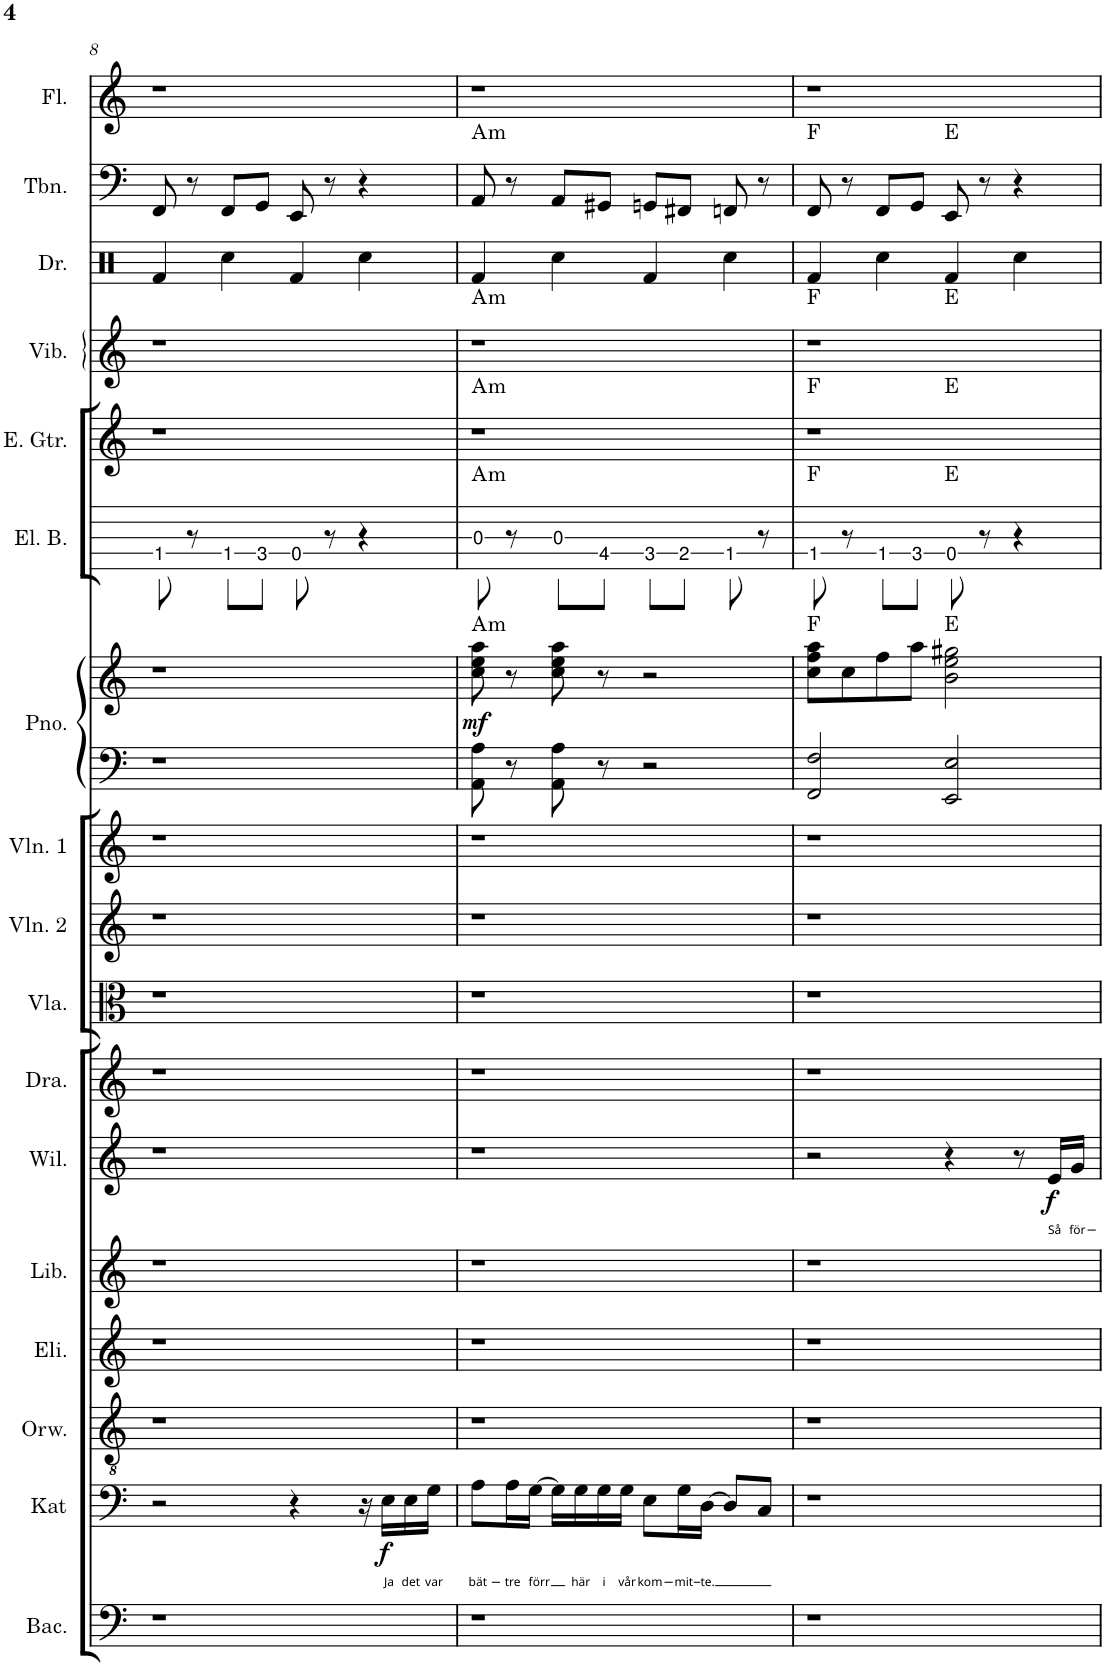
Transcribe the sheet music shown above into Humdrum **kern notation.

**kern	**kern	**text	**dynam	**kern	**kern	**kern	**kern	**text	**dynam	**kern	**kern	**kern	**kern	**kern	**kern	**dynam	**harte	**kern	**kern	**kern	**harte	**kern	**kern	**harte	**kern
*part17	*part16	*part16	*part16	*part15	*part14	*part13	*part12	*part12	*part12	*part11	*part10	*part9	*part8	*part7	*part7	*part7	*part7	*part6	*part5	*part4	*part4	*part3	*part2	*part2	*part1
*staff18	*staff17	*staff17	*staff17	*staff16	*staff15	*staff14	*staff13	*staff13	*staff13	*staff12	*staff11	*staff10	*staff9	*staff8	*staff7	*staff7/8	*	*staff6	*staff5	*staff4	*	*staff3	*staff2	*	*staff1
*I"Bacon	*I"Kat	*	*	*I"Orwen	*I"Elisabet	*I"Libby	*I"Wilma Shakespeare	*	*	*I"Drake	*I"Viola	*I"Violin 2	*I"Violin 1	*I"Piano	*	*	*	*I"5-str. Electric Bass	*I"Electric Guitar	*I"Vibraphone	*	*I"Drum Set	*I"Trombone	*	*I"Flute
*I'Bac.	*I'Kat	*	*	*I'Orw.	*I'Eli.	*I'Lib.	*I'Wil.	*	*	*I'Dra.	*I'Vla.	*I'Vln. 2	*I'Vln. 1	*I'Pno.	*	*	*	*I'El. B.	*I'E. Gtr.	*I'Vib.	*	*I'Dr.	*I'Tbn.	*	*I'Fl.
!!LO:PB:g=z
*clefF4	*clefF4	*	*	*clefGv2	*clefG2	*clefG2	*clefG2	*	*	*clefG2	*clefC3	*clefG2	*clefG2	*clefF4	*clefG2	*	*	*	*clefG2	*clefG2	*	*clefX	*clefF4	*	*clefG2
*	*	*	*	*Trd7c12	*	*	*	*	*	*	*	*	*	*	*	*	*	*Trd7c12	*Trd7c12	*	*	*	*	*	*Trd-7c-12
*k[]	*k[]	*	*	*k[]	*k[]	*k[]	*k[]	*	*	*k[]	*k[]	*k[]	*k[]	*k[]	*k[]	*	*	*k[]	*k[]	*k[]	*	*k[]	*k[]	*	*k[]
*M4/4	*M4/4	*	*	*M4/4	*M4/4	*M4/4	*M4/4	*	*	*M4/4	*M4/4	*M4/4	*M4/4	*M4/4	*M4/4	*	*	*M4/4	*M4/4	*M4/4	*	*M4/4	*M4/4	*	*M4/4
=8	=8	=8	=8	=8	=8	=8	=8	=8	=8	=8	=8	=8	=8	=8	=8	=8	=8	=8	=8	=8	=8	=8	=8	=8	=8
1r	2r	.	.	1r	1r	1r	1r	.	.	1r	1r	1r	1r	1r	1r	.	.	8FF\	1r	1r	.	4Rf/	8FF/	.	1r
.	.	.	.	.	.	.	.	.	.	.	.	.	.	.	.	.	.	8r	.	.	.	.	8r	.	.
.	.	.	.	.	.	.	.	.	.	.	.	.	.	.	.	.	.	8FF\L	.	.	.	4Rcc\	8FF/L	.	.
.	.	.	.	.	.	.	.	.	.	.	.	.	.	.	.	.	.	8GG\J	.	.	.	.	8GG/J	.	.
.	4r	.	.	.	.	.	.	.	.	.	.	.	.	.	.	.	.	8EE\	.	.	.	4Rf/	8EE/	.	.
.	.	.	.	.	.	.	.	.	.	.	.	.	.	.	.	.	.	8r	.	.	.	.	8r	.	.
.	16r	.	.	.	.	.	.	.	.	.	.	.	.	.	.	.	.	4r	.	.	.	4Rcc\	4r	.	.
!	!	!LO:LY:b	!LO:DY:b	!	!	!	!	!	!	!	!	!	!	!	!	!	!	!	!	!	!	!	!	!	!
.	16E\LL	Ja	f	.	.	.	.	.	.	.	.	.	.	.	.	.	.	.	.	.	.	.	.	.	.
!	!	!LO:LY:b	!	!	!	!	!	!	!	!	!	!	!	!	!	!	!	!	!	!	!	!	!	!	!
.	16E\	det	.	.	.	.	.	.	.	.	.	.	.	.	.	.	.	.	.	.	.	.	.	.	.
!	!	!LO:LY:b	!	!	!	!	!	!	!	!	!	!	!	!	!	!	!	!	!	!	!	!	!	!	!
.	16G\JJ	var	.	.	.	.	.	.	.	.	.	.	.	.	.	.	.	.	.	.	.	.	.	.	.
=9	=9	=9	=9	=9	=9	=9	=9	=9	=9	=9	=9	=9	=9	=9	=9	=9	=9	=9	=9	=9	=9	=9	=9	=9	=9
!	!	!LO:LY:b	!	!	!	!	!	!	!	!	!	!	!	!	!	!LO:DY:b	!LO:H:kt=m	!	!	!	!LO:H:kt=m	!	!	!LO:H:kt=m	!
1r	8A\L	bät-	.	1r	1r	1r	1r	.	.	1r	1r	1r	1r	8AA\ 8A\	8cc\ 8ee\ 8aa\	mf	A:min	8AA\	1r	1r	A:min	4Rf/	8AA/	A:min	1r
!	!	!LO:LY:b	!	!	!	!	!	!	!	!	!	!	!	!	!	!	!	!	!	!	!	!	!	!	!
.	16A\L	-tre	.	.	.	.	.	.	.	.	.	.	.	8r	8r	.	.	8r	.	.	.	.	8r	.	.
!	!	!LO:LY:b	!	!	!	!	!	!	!	!	!	!	!	!	!	!	!	!	!	!	!	!	!	!	!
.	[16G\JJ	förr	.	.	.	.	.	.	.	.	.	.	.	.	.	.	.	.	.	.	.	.	.	.	.
.	16G\LL]	.	.	.	.	.	.	.	.	.	.	.	.	8AA\ 8A\	8cc\ 8ee\ 8aa\	.	.	8AA\L	.	.	.	4Rcc\	8AA/L	.	.
!	!	!LO:LY:b	!	!	!	!	!	!	!	!	!	!	!	!	!	!	!	!	!	!	!	!	!	!	!
.	16G\	här	.	.	.	.	.	.	.	.	.	.	.	.	.	.	.	.	.	.	.	.	.	.	.
!	!	!LO:LY:b	!	!	!	!	!	!	!	!	!	!	!	!	!	!	!	!	!	!	!	!	!	!	!
.	16G\	i	.	.	.	.	.	.	.	.	.	.	.	8r	8r	.	.	8GG#\J	.	.	.	.	8GG#X/J	.	.
!	!	!LO:LY:b	!	!	!	!	!	!	!	!	!	!	!	!	!	!	!	!	!	!	!	!	!	!	!
.	16G\JJ	vår	.	.	.	.	.	.	.	.	.	.	.	.	.	.	.	.	.	.	.	.	.	.	.
!	!	!LO:LY:b	!	!	!	!	!	!	!	!	!	!	!	!	!	!	!	!	!	!	!	!	!	!	!
.	8E\L	kom-	.	.	.	.	.	.	.	.	.	.	.	2r	2r	.	.	8GG\L	.	.	.	4Rf/	8GGn/L	.	.
!	!	!LO:LY:b	!	!	!	!	!	!	!	!	!	!	!	!	!	!	!	!	!	!	!	!	!	!	!
.	16G\L	-mit-	.	.	.	.	.	.	.	.	.	.	.	.	.	.	.	8FF#\J	.	.	.	.	8FF#X/J	.	.
!	!	!LO:LY:b	!	!	!	!	!	!	!	!	!	!	!	!	!	!	!	!	!	!	!	!	!	!	!
.	[16D\JJ	-te.	.	.	.	.	.	.	.	.	.	.	.	.	.	.	.	.	.	.	.	.	.	.	.
.	8D/L]	.	.	.	.	.	.	.	.	.	.	.	.	.	.	.	.	8FF\	.	.	.	4Rcc\	8FFn/	.	.
.	8C/J	.	.	.	.	.	.	.	.	.	.	.	.	.	.	.	.	8r	.	.	.	.	8r	.	.
=10	=10	=10	=10	=10	=10	=10	=10	=10	=10	=10	=10	=10	=10	=10	=10	=10	=10	=10	=10	=10	=10	=10	=10	=10	=10
*	*	*	*	*	*	*	*	*	*	*	*	*	*	*	*	*	*	*	*	*^	*	*	*	*	*
1r	1r	.	.	1r	1r	1r	2r	.	.	1r	1r	1r	1r	2FF/ 2F/	8cc\ 8ff\ 8aa\L	.	F:maj	8FF\	1r	1r	2ryy	F:maj	4Rf/	8FF/	F:maj	1r
.	.	.	.	.	.	.	.	.	.	.	.	.	.	.	8cc\	.	.	8r	.	.	.	.	.	8r	.	.
.	.	.	.	.	.	.	.	.	.	.	.	.	.	.	8ff\	.	.	8FF\L	.	.	.	.	4Rcc\	8FF/L	.	.
.	.	.	.	.	.	.	.	.	.	.	.	.	.	.	8aa\J	.	.	8GG\J	.	.	.	.	.	8GG/J	.	.
.	.	.	.	.	.	.	4r	.	.	.	.	.	.	2EE/ 2E/	2b\ 2ee\ 2gg#X\	.	E:maj	8EE\	.	.	2ryy	E:maj	4Rf/	8EE/	E:maj	.
.	.	.	.	.	.	.	.	.	.	.	.	.	.	.	.	.	.	8r	.	.	.	.	.	8r	.	.
.	.	.	.	.	.	.	8r	.	.	.	.	.	.	.	.	.	.	4r	.	.	.	.	4Rcc\	4r	.	.
!	!	!	!	!	!	!	!	!LO:LY:b	!LO:DY:b	!	!	!	!	!	!	!	!	!	!	!	!	!	!	!	!	!
.	.	.	.	.	.	.	16e/LL	Så	f	.	.	.	.	.	.	.	.	.	.	.	.	.	.	.	.	.
!	!	!	!	!	!	!	!	!LO:LY:b	!	!	!	!	!	!	!	!	!	!	!	!	!	!	!	!	!	!
.	.	.	.	.	.	.	16g/JJ	för-	.	.	.	.	.	.	.	.	.	.	.	.	.	.	.	.	.	.
*	*	*	*	*	*	*	*	*	*	*	*	*	*	*	*	*	*	*	*	*v	*v	*	*	*	*	*
=	=	=	=	=	=	=	=	=	=	=	=	=	=	=	=	=	=	=	=	=	=	=	=	=	=
*-	*-	*-	*-	*-	*-	*-	*-	*-	*-	*-	*-	*-	*-	*-	*-	*-	*-	*-	*-	*-	*-	*-	*-	*-	*-
